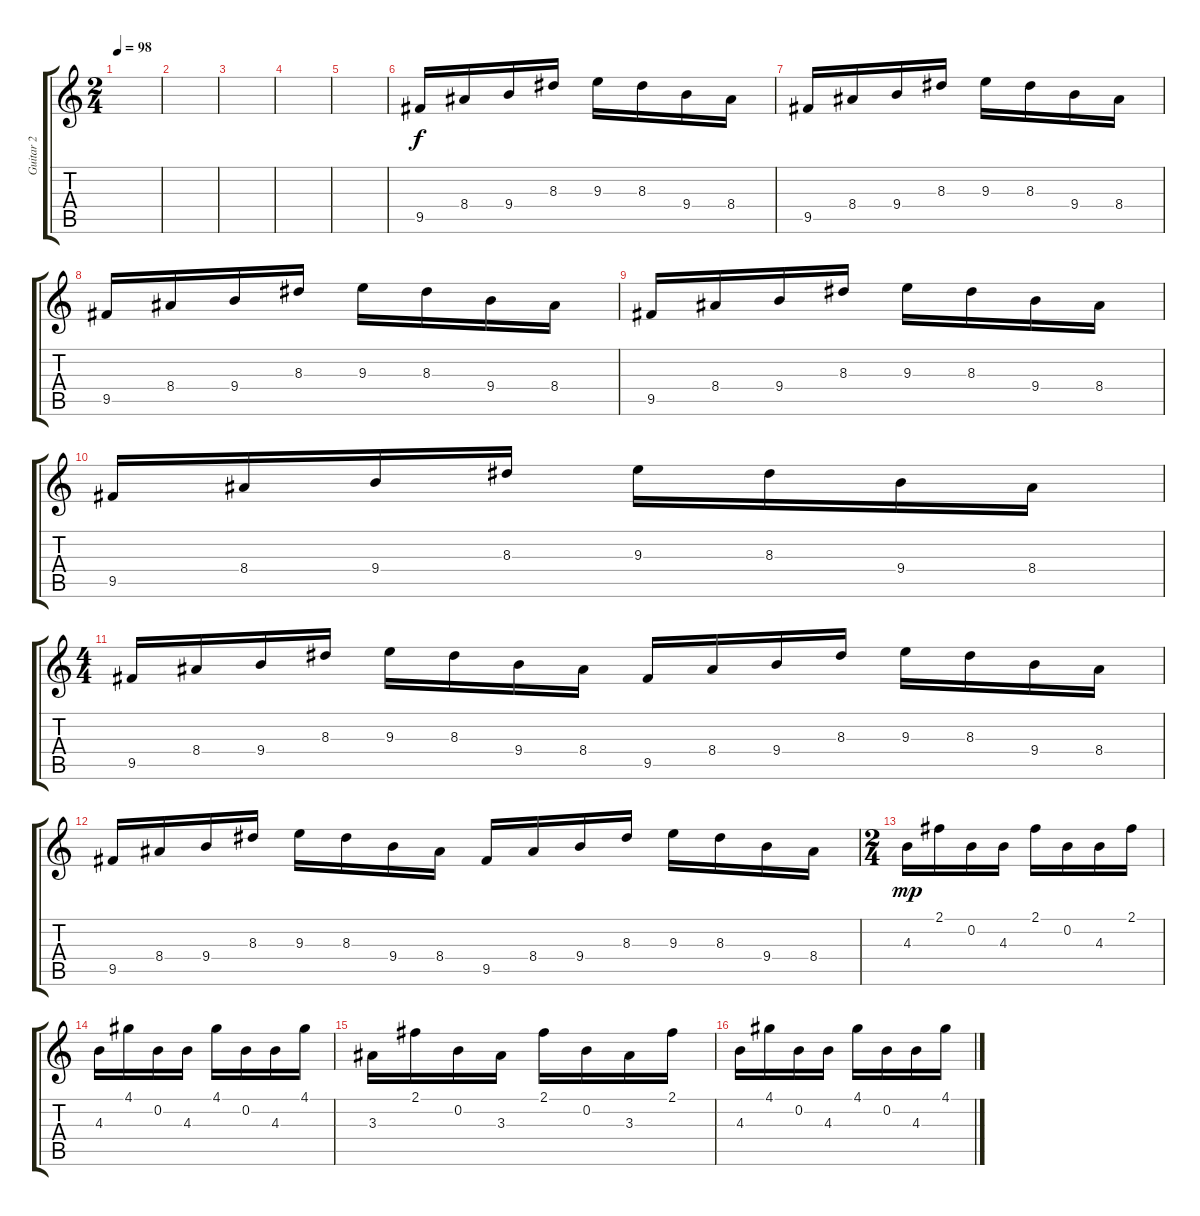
\track ("Guitar 2" "Guitar 2") {instrument acousticguitarsteel}
\staff {score tabs}
\tuning (E4 B3 G3 D3 A2 E2) {hide}
\ts (2 4)
\tempo 98
\clef g2
\ks c
|
|
|
|
|
9.5.16 8.4.16 9.4.16 8.3.16 9.3.16 8.3.16 9.4.16 8.4.16 |
9.5.16 8.4.16 9.4.16 8.3.16 9.3.16 8.3.16 9.4.16 8.4.16 |
9.5.16 8.4.16 9.4.16 8.3.16 9.3.16 8.3.16 9.4.16 8.4.16 |
9.5.16 8.4.16 9.4.16 8.3.16 9.3.16 8.3.16 9.4.16 8.4.16 |
9.5.16 8.4.16 9.4.16 8.3.16 9.3.16 8.3.16 9.4.16 8.4.16 |
\ts (4 4)
9.5.16 8.4.16 9.4.16 8.3.16 9.3.16 8.3.16 9.4.16 8.4.16 9.5.16 8.4.16 9.4.16 8.3.16 9.3.16 8.3.16 9.4.16 8.4.16 |
9.5.16 8.4.16 9.4.16 8.3.16 9.3.16 8.3.16 9.4.16 8.4.16 9.5.16 8.4.16 9.4.16 8.3.16 9.3.16 8.3.16 9.4.16 8.4.16 |
\ts (2 4)
4.3.16{dy mp} 2.1.16 0.2.16 4.3.16 2.1.16 0.2.16 4.3.16 2.1.16 |
4.3.16 4.1.16 0.2.16 4.3.16 4.1.16 0.2.16 4.3.16 4.1.16 |
3.3.16 2.1.16 0.2.16 3.3.16 2.1.16 0.2.16 3.3.16 2.1.16 |
4.3.16 4.1.16 0.2.16 4.3.16 4.1.16 0.2.16 4.3.16 4.1.16
